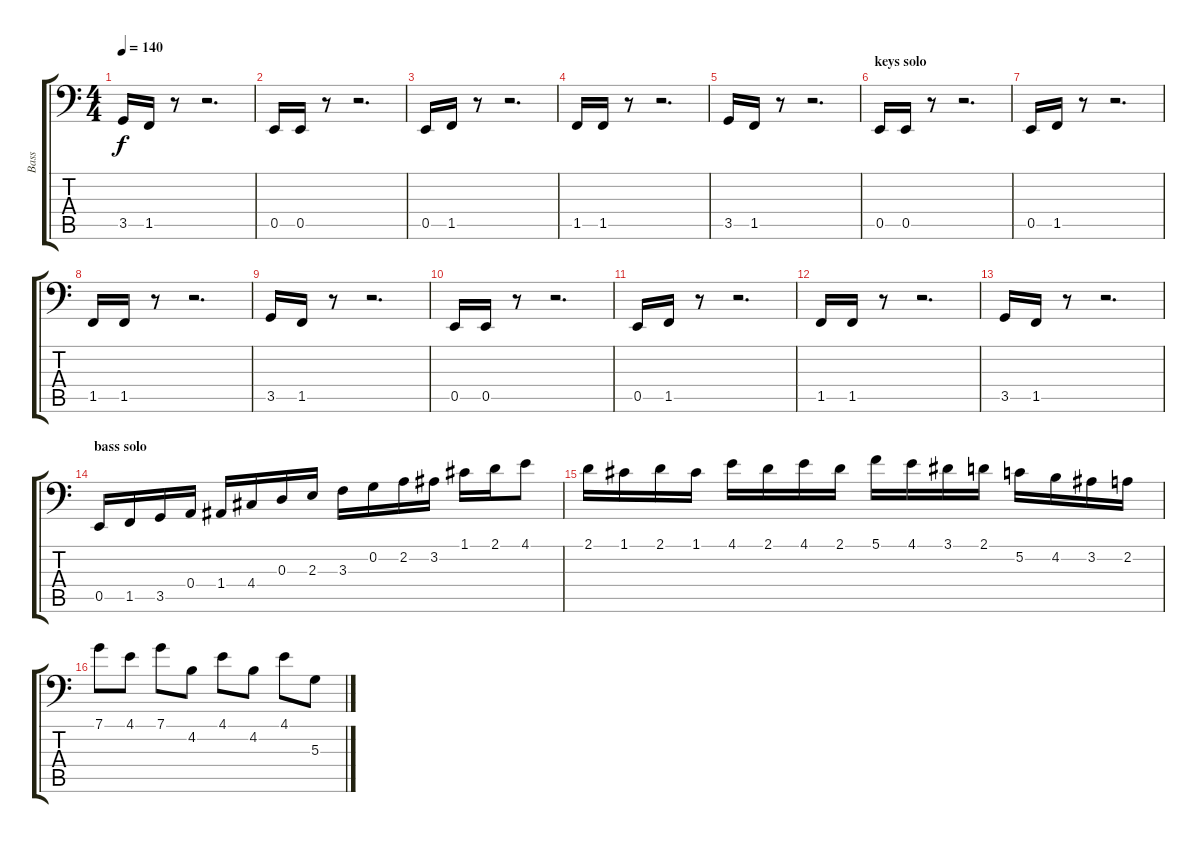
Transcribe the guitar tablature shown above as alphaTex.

\track ("Bass" "Bass") {instrument electricbassfinger}
\staff {score tabs}
\tuning (C3 G2 D2 A1 E1 B0) {hide}
\ts (4 4)
\tempo 140
\clef f4
\ks c
3.5.16{dy f} 1.5.16 r.8 r.2{d} |
0.5.16 0.5.16 r.8 r.2{d} |
0.5.16 1.5.16 r.8 r.2{d} |
1.5.16 1.5.16 r.8 r.2{d} |
3.5.16 1.5.16 r.8 r.2{d} |
\section ("" "keys solo")
0.5.16 0.5.16 r.8 r.2{d} |
0.5.16 1.5.16 r.8 r.2{d} |
1.5.16 1.5.16 r.8 r.2{d} |
3.5.16 1.5.16 r.8 r.2{d} |
0.5.16 0.5.16 r.8 r.2{d} |
0.5.16 1.5.16 r.8 r.2{d} |
1.5.16 1.5.16 r.8 r.2{d} |
3.5.16 1.5.16 r.8 r.2{d} |
\section ("" "bass solo")
0.5.16 1.5.16 3.5.16 0.4.16 1.4.16 4.4.16 0.3.16 2.3.16 3.3.16 0.2.16 2.2.16 3.2.16 1.1.16 2.1.16 4.1.8 |
2.1.16 1.1.16 2.1.16 1.1.16 4.1.16 2.1.16 4.1.16 2.1.16 5.1.16 4.1.16 3.1.16 2.1.16 5.2.16 4.2.16 3.2.16 2.2.16 |
7.1.8 4.1.8 7.1.8 4.2.8 4.1.8 4.2.8 4.1.8 5.3.8
